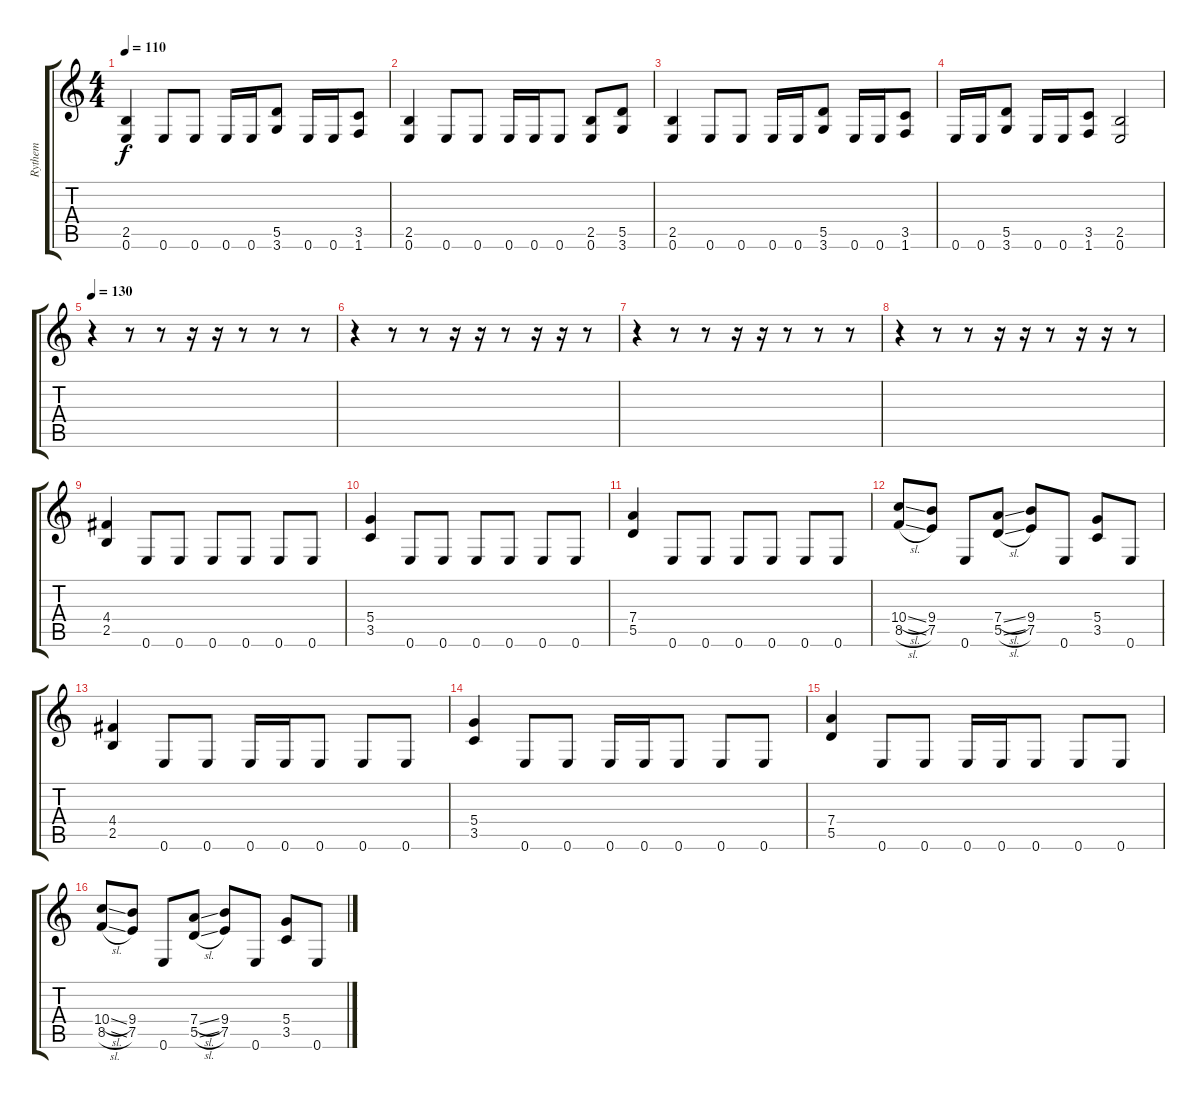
\track ("Rythem" "Rythem") {instrument distortionguitar}
\staff {score tabs}
\tuning (E4 B3 G3 D3 A2 E2) {hide}
\ts (4 4)
\tempo 110
\clef g2
\ks c
(2.5 0.6).4{dy f} 0.6.8 0.6.8 0.6.16 0.6.16 (5.5 3.6).8 0.6.16 0.6.16 (3.5 1.6).8 |
(2.5 0.6).4 0.6.8 0.6.8 0.6.16 0.6.16 0.6.8 (2.5 0.6).8 (5.5 3.6).8 |
(2.5 0.6).4 0.6.8 0.6.8 0.6.16 0.6.16 (5.5 3.6).8 0.6.16 0.6.16 (3.5 1.6).8 |
0.6.16 0.6.16 (5.5 3.6).8 0.6.16 0.6.16 (3.5 1.6).8 (2.5 0.6).2 |
\tempo 130
r.4 r.8 r.8 r.16 r.16 r.8 r.8 r.8 |
r.4 r.8 r.8 r.16 r.16 r.8 r.16 r.16 r.8 |
r.4 r.8 r.8 r.16 r.16 r.8 r.8 r.8 |
r.4 r.8 r.8 r.16 r.16 r.8 r.16 r.16 r.8 |
(4.4 2.5).4 0.6.8 0.6.8 0.6.8 0.6.8 0.6.8 0.6.8 |
(5.4 3.5).4 0.6.8 0.6.8 0.6.8 0.6.8 0.6.8 0.6.8 |
(7.4 5.5).4 0.6.8 0.6.8 0.6.8 0.6.8 0.6.8 0.6.8 |
(10.4{sl} 8.5{sl}).8 (9.4 7.5).8 0.6.8 (7.4{sl} 5.5{sl}).8 (9.4 7.5).8 0.6.8 (5.4 3.5).8 0.6.8 |
(4.4 2.5).4 0.6.8 0.6.8 0.6.16 0.6.16 0.6.8 0.6.8 0.6.8 |
(5.4 3.5).4 0.6.8 0.6.8 0.6.16 0.6.16 0.6.8 0.6.8 0.6.8 |
(7.4 5.5).4 0.6.8 0.6.8 0.6.16 0.6.16 0.6.8 0.6.8 0.6.8 |
(10.4{sl} 8.5{sl}).8 (9.4 7.5).8 0.6.8 (7.4{sl} 5.5{sl}).8 (9.4 7.5).8 0.6.8 (5.4 3.5).8 0.6.8
